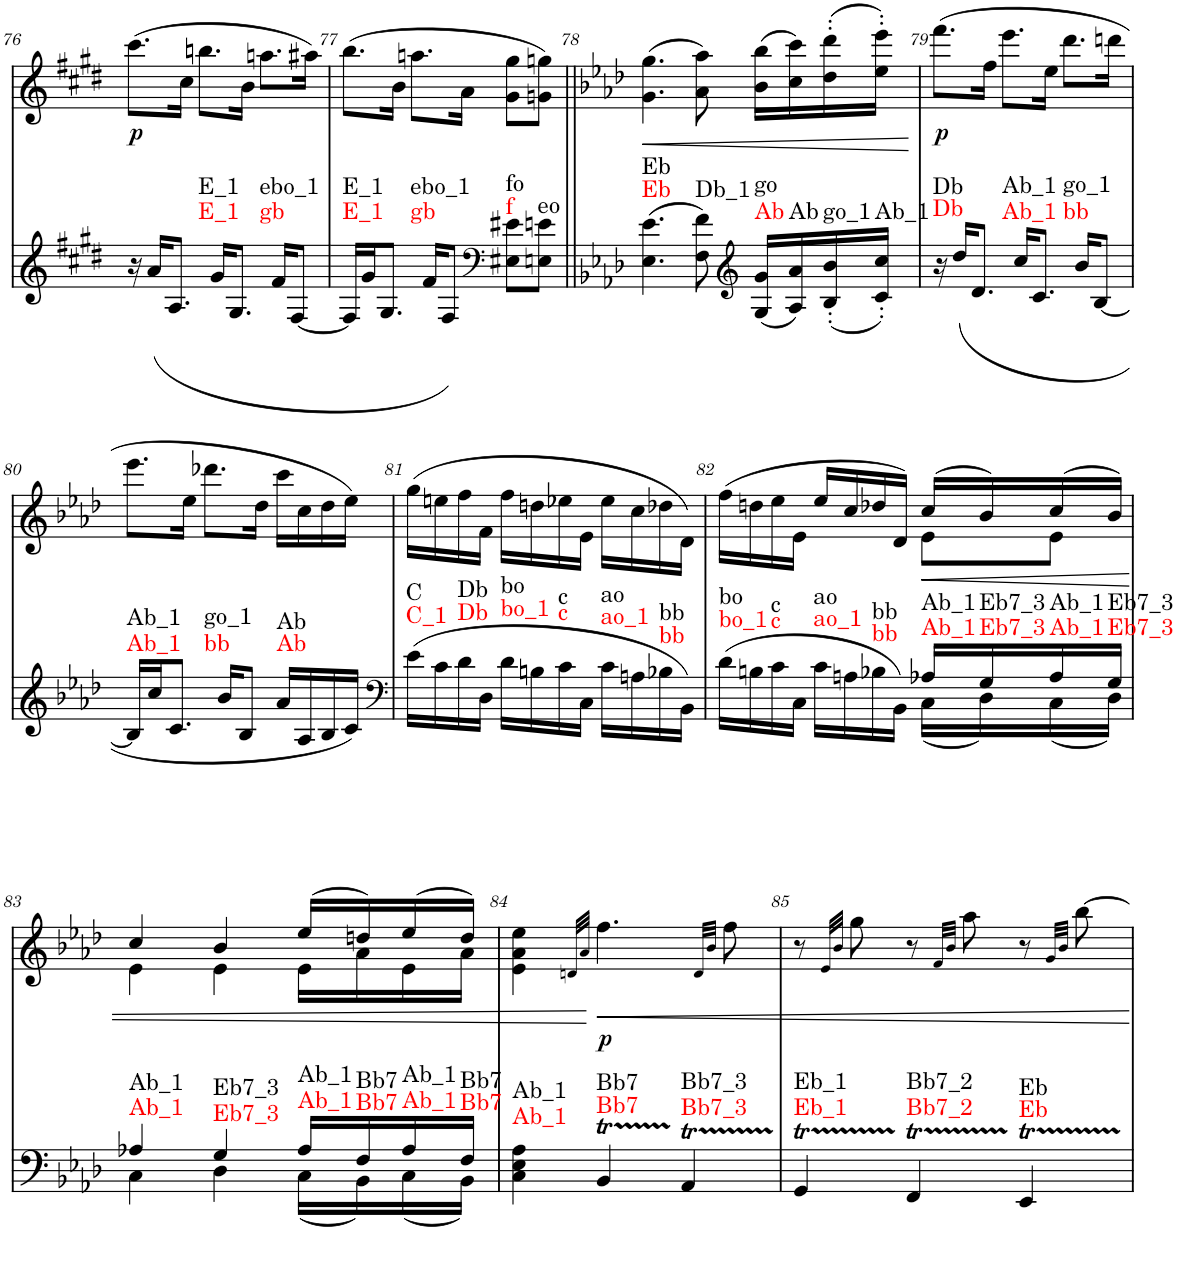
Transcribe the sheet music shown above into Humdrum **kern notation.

**kern	**harte	**kern	**text	**dynam
*part2	*part2	*part1	*part1	*part1
*staff2	*	*staff1	*staff1	*staff1
*I"Piano	*	*I"Piano	*	*
*I'Pno	*	*I'Pno	*	*
!!LO:PB:g=z
*clefG2	*	*clefG2	*	*
*k[f#c#g#d#]	*	*k[f#c#g#d#]	*	*
*M3/4	*	*M3/4	*	*
=76	=76	=76	=76	=76
!	!	!	!LO:LY:b	!
16r	.	(8.ccc#\L	.	.
16a/KL	.	.	.	.
!	!LO:H:n=1:kt=E_1	!	!	!
!	!LO:H:n=2:kt=E_1	!	!	!
8.A/J	N N	.	.	.
.	.	16cc#\Jk	.	.
.	.	8.bbn\L	.	.
16g#/KL	.	.	.	.
!	!LO:H:n=1:kt=gb	!	!	!
!	!LO:H:n=2:kt=ebo_1	!	!	!
8.G#/J	N N	.	.	.
.	.	16b\Jk	.	.
.	.	8.aan\L	.	.
16f#/KL	.	.	.	.
[8F#/J	.	.	.	.
.	.	16aa#X\Jk)	.	.
=77	=77	=77	=77	=77
!	!LO:H:n=1:kt=E_1	!	!	!
!	!LO:H:n=2:kt=E_1	!	!	!
16F#/LL]	N N	(8.bb\L	.	.
16g#/J	.	.	.	.
!	!LO:H:n=1:kt=gb	!	!	!
!	!LO:H:n=2:kt=ebo_1	!	!	!
8.G#/J	N N	.	.	.
.	.	16b\Jk	.	.
.	.	8.aan\L	.	.
16f#/KL	.	.	.	.
8F#/J	.	.	.	.
.	.	16a\Jk	.	.
*clefF4	*	*	*	*
!	!LO:H:n=1:kt=f	!	!	!
!	!LO:H:n=2:kt=fo	!	!	!
8E#X\ 8e#X\L	N N	8g#\ 8gg#\L	.	.
!	!LO:H:kt=eo	!	!	!
8En\ 8en\J	N	8gn\ 8ggn\J)	.	.
=78||	=78||	=78||	=78||	=78||
*k[b-e-a-d-]	*	*k[b-e-a-d-]	*	*
!	!LO:H:n=1:kt=Eb	!	!	!LO:HP:b
!	!LO:H:n=2:kt=Eb	!	!	!
(4.E-\ 4.e-\	N N	(4.g\ 4.gg\	.	<
!	!LO:H:kt=Db_1	!	!	!
8F\ 8f\)	N	8a-\ 8aa-\)	.	.
*clefG2	*	*	*	*
!	!LO:H:n=1:kt=Ab	!	!	!
!	!LO:H:n=2:kt=go	!	!	!
(16G/ 16g/LL	N N	(16b-\ 16bb-\LL	.	.
!	!LO:H:kt=Ab	!	!	!
16A-/ 16a-/)	N	16cc\ 16ccc\)	.	.
!	!LO:H:kt=go_1	!	!	!
(16B-/' 16b-/'	N	(16dd-\' 16ddd-\'	.	.
!	!LO:H:kt=Ab_1	!	!	!
16c/' 16cc/'JJ)	N	16ee-\' 16eee-\'JJ)	.	.
.	.	.	.	[
=79	=79	=79	=79	=79
!	!LO:H:n=1:kt=Db	!	!LO:LY:b	!
!	!LO:H:n=2:kt=Db	!	!	!
16r	N N	(8.fff\L	.	.
(<16dd-/KL	.	.	.	.
!	!LO:H:n=1:kt=Ab_1	!	!	!
!	!LO:H:n=2:kt=Ab_1	!	!	!
8.d-/J	N N	.	.	.
.	.	16ff\Jk	.	.
.	.	8.eee-\L	.	.
16cc/KL	.	.	.	.
!	!LO:H:n=1:kt=bb	!	!	!
!	!LO:H:n=2:kt=go_1	!	!	!
8.c/J	N N	.	.	.
.	.	16ee-\Jk	.	.
.	.	8.ddd-\L	.	.
16b-/KL	.	.	.	.
[8B-/J	.	.	.	.
.	.	16dddn\Jk	.	.
!!LO:LB:g=z
=80	=80	=80	=80	=80
!	!LO:H:n=1:kt=Ab_1	!	!	!
!	!LO:H:n=2:kt=Ab_1	!	!	!
16B-/LL]	N N	8.eee-\L	.	.
16cc/J	.	.	.	.
!	!LO:H:n=1:kt=bb	!	!	!
!	!LO:H:n=2:kt=go_1	!	!	!
8.c/J	N N	.	.	.
.	.	16ee-\Jk	.	.
.	.	8.ddd-X\L	.	.
16b-/KL	.	.	.	.
8B-/J	.	.	.	.
.	.	16dd-\Jk	.	.
!	!LO:H:n=1:kt=Ab	!	!	!
!	!LO:H:n=2:kt=Ab	!	!	!
16a-/LL	N N	16ccc\LL	.	.
16A-/	.	16cc\	.	.
16B-/	.	16dd-\	.	.
16c/JJ)	.	16ee-\JJ)	.	.
=81	=81	=81	=81	=81
*clefF4	*	*	*	*
!	!LO:H:n=1:kt=C_1	!	!	!
!	!LO:H:n=2:kt=C	!	!	!
(16e-\LL	N N	(16gg\LL	.	.
16c\	.	16een\	.	.
!	!LO:H:n=1:kt=Db	!	!	!
!	!LO:H:n=2:kt=Db	!	!	!
16d-\	N N	16ff\	.	.
16D-\JJ	.	16f\JJ	.	.
!	!LO:H:n=1:kt=bo_1	!	!	!
!	!LO:H:n=2:kt=bo	!	!	!
16d-\LL	N N	16ff\LL	.	.
16Bn\	.	16ddn\	.	.
!	!LO:H:n=1:kt=c	!	!	!
!	!LO:H:n=2:kt=c	!	!	!
16c\	N N	16ee-X\	.	.
16C\JJ	.	16e-\JJ	.	.
!	!LO:H:n=1:kt=ao_1	!	!	!
!	!LO:H:n=2:kt=ao	!	!	!
16c\LL	N N	16ee-\LL	.	.
16An\	.	16cc\	.	.
!	!LO:H:n=1:kt=bb	!	!	!
!	!LO:H:n=2:kt=bb	!	!	!
16B-X\	N N	16dd-X\	.	.
16BB-\JJ)	.	16d-\JJ)	.	.
=82	=82	=82	=82	=82
*^	*	*^	*	*
!	!	!LO:H:n=1:kt=bo_1	!	!	!	!
!	!	!LO:H:n=2:kt=bo	!	!	!	!
!	!	!LO:H:n=3:kt=c	!	!	!	!
!	!	!LO:H:n=4:kt=c	!	!	!	!
!	!	!LO:H:n=5:kt=ao_1	!	!	!	!
!	!	!LO:H:n=6:kt=ao	!	!	!	!
!	!	!LO:H:n=7:kt=bb	!	!	!	!
!	!	!LO:H:n=8:kt=bb	!	!	!	!
2ryy	(>16d-\LL	N N N N N N N N	2ryy	(>16ff\LL	.	.
.	16Bn\	.	.	16ddn\	.	.
.	16c\	.	.	16ee-\	.	.
.	16C\JJ	.	.	16e-\JJ	.	.
.	16c\LL	.	.	16ee-/LL	.	.
.	16An\	.	.	16cc/	.	.
.	16B-X\	.	.	16dd-X/	.	.
.	16BB-\JJ)	.	.	16d-/JJ)	.	.
!	!	!LO:H:n=1:kt=Ab_1	!	!	!	!LO:HP:b
!	!	!LO:H:n=2:kt=Ab_1	!	!	!	!
16A-X/LL	(16C\LL	N N	(16cc/LL	8e-\L	.	<
!	!	!LO:H:n=1:kt=Eb7_3	!	!	!	!
!	!	!LO:H:n=2:kt=Eb7_3	!	!	!	!
16G/	16D-\)	N N	16b-/)	.	.	.
!	!	!LO:H:n=1:kt=Ab_1	!	!	!	!
!	!	!LO:H:n=2:kt=Ab_1	!	!	!	!
16A-/	(16C\	N N	(16cc/	8e-\J	.	.
!	!	!LO:H:n=1:kt=Eb7_3	!	!	!	!
!	!	!LO:H:n=2:kt=Eb7_3	!	!	!	!
16G/JJ	16D-\JJ)	N N	16b-/JJ)	.	.	.
!!LO:LB:g=z	!!
=83	=83	=83	=83	=83	=83	=83
!	!	!LO:H:n=1:kt=Ab_1	!	!	!	!
!	!	!LO:H:n=2:kt=Ab_1	!	!	!	!
4A-X/	4C\	N N	4cc/	4e-\	.	.
!	!	!LO:H:n=1:kt=Eb7_3	!	!	!	!
!	!	!LO:H:n=2:kt=Eb7_3	!	!	!	!
4G/	4D-\	N N	4b-/	4e-\	.	.
!	!	!LO:H:n=1:kt=Ab_1	!	!	!	!
!	!	!LO:H:n=2:kt=Ab_1	!	!	!	!
16A-/LL	(16C\LL	N N	(16ee-/LL	16e-\LL	.	.
!	!	!LO:H:n=1:kt=Bb7	!	!	!	!
!	!	!LO:H:n=2:kt=Bb7	!	!	!	!
16F/	16BB-\)	N N	16ddn/)	16a-\	.	.
!	!	!LO:H:n=1:kt=Ab_1	!	!	!	!
!	!	!LO:H:n=2:kt=Ab_1	!	!	!	!
16A-/	(16C\	N N	(16ee-/	16e-\	.	.
!	!	!LO:H:n=1:kt=Bb7	!	!	!	!
!	!	!LO:H:n=2:kt=Bb7	!	!	!	!
16F/JJ	16BB-\JJ)	N N	16dd/JJ)	16a-\JJ	.	.
=84	=84	=84	=84	=84	=84	=84
!	!	!LO:H:n=1:kt=Ab_1	!	!	!	!
!	!	!LO:H:n=2:kt=Ab_1	!	!	!	!
*v	*v	*	*	*	*	*
*	*	*v	*v	*	*
4C\ 4E-\ 4A-\	N N	4e-\ 4a-\ 4ee-\	.	.
.	.	32qdn/LLL	.	.
.	.	32qa-/JJJ	.	.
!	!LO:H:n=1:kt=Bb7	!	!LO:LY:b	!
!	!LO:H:n=2:kt=Bb7	!	!	!
4BB-T/	N N	4.ff\	.	[
!	!LO:H:n=1:kt=Bb7_3	!	!	!
!	!LO:H:n=2:kt=Bb7_3	!	!	!
4AA-T/	N N	.	.	.
.	.	32qd/LLL	.	.
.	.	32qb-/JJJ	.	.
.	.	8ff\	.	.
=85	=85	=85	=85	=85
!	!LO:H:n=1:kt=Eb_1	!	!	!
!	!LO:H:n=2:kt=Eb_1	!	!	!
4GGt/	N N	8r	.	.
.	.	32qe-/LLL	.	.
.	.	32qb-/JJJ	.	.
.	.	8gg\	.	.
!	!LO:H:n=1:kt=Bb7_2	!	!	!
!	!LO:H:n=2:kt=Bb7_2	!	!	!
4FFT/	N N	8r	.	.
.	.	32qf/LLL	.	.
.	.	32qb-/JJJ	.	.
.	.	8aa-\	.	.
!	!LO:H:n=1:kt=Eb	!	!	!
!	!LO:H:n=2:kt=Eb	!	!	!
4EE-T/	N N	8r	.	.
.	.	32qg/LLL	.	.
.	.	32qb-/JJJ	.	.
.	.	[8bb-\	.	.
=	=	=	=	=
*-	*-	*-	*-	*-
